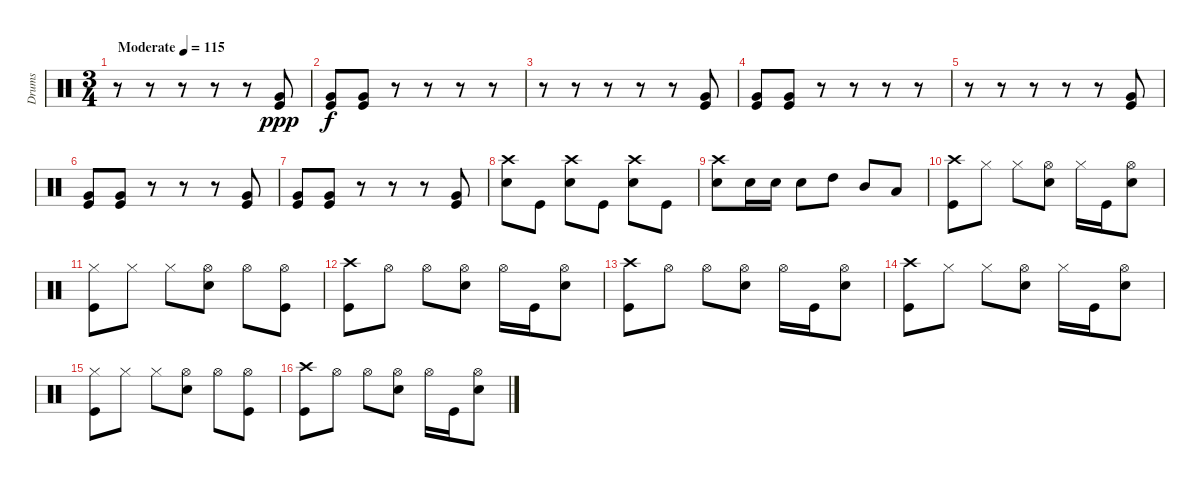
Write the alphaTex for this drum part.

\track ("Drums" "Drums") {instrument percussion}
\staff {score}
\articulation defaults
\ts (3 4)
\tempo (115 "Moderate")
\clef neutral
\ks c
r.8{dy ppp} r.8 r.8 r.8 r.8 ("Kick (hit)" "Very Low Tom (hit)").8 |
("Very Low Tom (hit)" "Kick (hit)").8{dy f} ("Very Low Tom (hit)" "Kick (hit)").8 r.8 r.8 r.8 r.8 |
r.8 r.8 r.8 r.8 r.8 ("Very Low Tom (hit)" "Kick (hit)").8 |
("Very Low Tom (hit)" "Kick (hit)").8 ("Very Low Tom (hit)" "Kick (hit)").8 r.8 r.8 r.8 r.8 |
r.8 r.8 r.8 r.8 r.8 ("Very Low Tom (hit)" "Kick (hit)").8 |
("Very Low Tom (hit)" "Kick (hit)").8 ("Very Low Tom (hit)" "Kick (hit)").8 r.8 r.8 r.8 ("Very Low Tom (hit)" "Kick (hit)").8 |
("Very Low Tom (hit)" "Kick (hit)").8 ("Very Low Tom (hit)" "Kick (hit)").8 r.8 r.8 r.8 ("Very Low Tom (hit)" "Kick (hit)").8 |
("Crash high (hit)" "Snare (hit) 2").8 "Kick (hit)".8 ("Crash high (hit)" "Snare (hit) 2").8 "Kick (hit)".8 ("Snare (hit) 2" "Crash high (hit)").8 "Kick (hit)".8 |
("Crash high (hit)" "Snare (hit) 2").8 "Snare (hit) 2".16 "Snare (hit) 2".16 "Snare (hit) 2".8 "High Tom (hit)".8 "Mid Tom (hit)".8 "Low Tom (hit)".8 |
("Kick (hit)" "Crash high (hit)").8 "Hi-Hat (closed)".8 "Hi-Hat (closed)".8 ("Hi-Hat (open)" "Snare (hit) 2").8 "Hi-Hat (closed)".16 "Kick (hit)".16 ("Snare (hit) 2" "Hi-Hat (open)").8 |
("Kick (hit)" "Hi-Hat (closed)").8 "Hi-Hat (closed)".8 "Hi-Hat (closed)".8 ("Snare (hit) 2" "Hi-Hat (open)").8 "Hi-Hat (open)".8 ("Kick (hit)" "Hi-Hat (open)").8 |
("Kick (hit)" "Crash high (hit)").8 "Hi-Hat (open)".8 "Hi-Hat (open)".8 ("Hi-Hat (open)" "Snare (hit) 2").8 "Hi-Hat (open)".16 "Kick (hit)".16 ("Snare (hit) 2" "Hi-Hat (open)").8 |
("Kick (hit)" "Crash high (hit)").8 "Hi-Hat (open)".8 "Hi-Hat (open)".8 ("Hi-Hat (open)" "Snare (hit) 2").8 "Hi-Hat (open)".16 "Kick (hit)".16 ("Snare (hit) 2" "Hi-Hat (open)").8 |
("Kick (hit)" "Crash high (hit)").8 "Hi-Hat (closed)".8 "Hi-Hat (closed)".8 ("Hi-Hat (open)" "Snare (hit) 2").8 "Hi-Hat (closed)".16 "Kick (hit)".16 ("Snare (hit) 2" "Hi-Hat (open)").8 |
("Kick (hit)" "Hi-Hat (closed)").8 "Hi-Hat (closed)".8 "Hi-Hat (closed)".8 ("Snare (hit) 2" "Hi-Hat (open)").8 "Hi-Hat (open)".8 ("Kick (hit)" "Hi-Hat (open)").8 |
("Kick (hit)" "Crash high (hit)").8 "Hi-Hat (open)".8 "Hi-Hat (open)".8 ("Hi-Hat (open)" "Snare (hit) 2").8 "Hi-Hat (open)".16 "Kick (hit)".16 ("Snare (hit) 2" "Hi-Hat (open)").8
